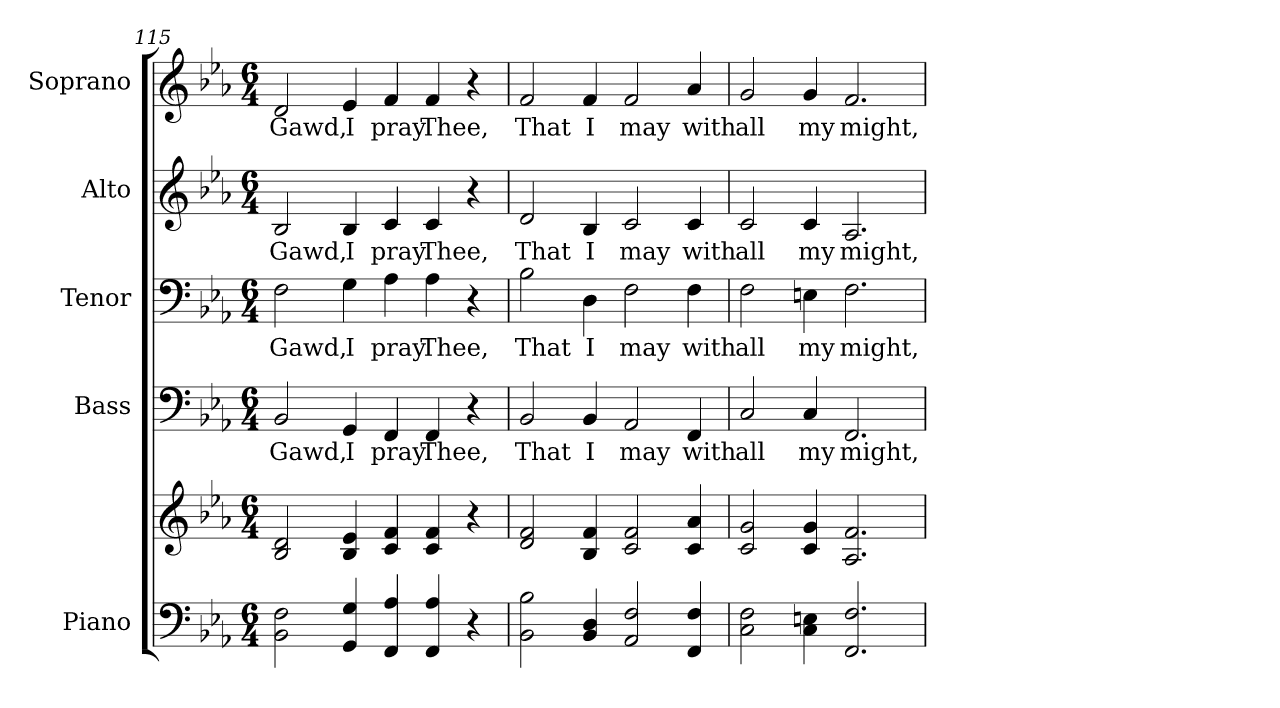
**kern	**kern	**kern	**text	**kern	**text	**kern	**text	**kern	**text
*part5	*part5	*part4	*part4	*part3	*part3	*part2	*part2	*part1	*part1
*staff6	*staff5	*staff4	*staff4	*staff3	*staff3	*staff2	*staff2	*staff1	*staff1
*I"Piano	*	*I"Bass	*	*I"Tenor	*	*I"Alto	*	*I"Soprano	*
*I'Pno.	*	*I'B.	*	*I'T.	*	*I'A.	*	*I'S.	*
!!LO:PB:g=z
*clefF4	*clefG2	*clefF4	*	*clefF4	*	*clefG2	*	*clefG2	*
*k[b-e-a-]	*k[b-e-a-]	*k[b-e-a-]	*	*k[b-e-a-]	*	*k[b-e-a-]	*	*k[b-e-a-]	*
*E-:	*E-:	*E-:	*	*E-:	*	*E-:	*	*E-:	*
*M6/4	*M6/4	*M6/4	*	*M6/4	*	*M6/4	*	*M6/4	*
=115	=115	=115	=115	=115	=115	=115	=115	=115	=115
!	!	!	!LO:LY:b:color=#000000	!	!	!	!	!	!
!	!	!	!	!	!LO:LY:b:color=#000000	!	!	!	!
!	!	!	!	!	!	!	!LO:LY:b:color=#000000	!	!
!	!	!	!	!	!	!	!	!	!LO:LY:b:color=#000000
2BB-i\ 2Fi	2B-i/ 2di	2BB-i/	Gawd,	2Fi\	Gawd,	2B-i/	Gawd,	2di/	Gawd,
!	!	!	!LO:LY:b:color=#000000	!	!	!	!	!	!
!	!	!	!	!	!LO:LY:b:color=#000000	!	!	!	!
!	!	!	!	!	!	!	!LO:LY:b:color=#000000	!	!
!	!	!	!	!	!	!	!	!	!LO:LY:b:color=#000000
4GGi/ 4Gi	4B-i/ 4e-i	4GGi/	I	4Gi\	I	4B-i/	I	4e-i/	I
!	!	!	!LO:LY:b:color=#000000	!	!	!	!	!	!
!	!	!	!	!	!LO:LY:b:color=#000000	!	!	!	!
!	!	!	!	!	!	!	!LO:LY:b:color=#000000	!	!
!	!	!	!	!	!	!	!	!	!LO:LY:b:color=#000000
4FFi/ 4A-i	4ci/ 4fi	4FFi/	pray	4A-i\	pray	4ci/	pray	4fi/	pray
!	!	!	!LO:LY:b:color=#000000	!	!	!	!	!	!
!	!	!	!	!	!LO:LY:b:color=#000000	!	!	!	!
!	!	!	!	!	!	!	!LO:LY:b:color=#000000	!	!
!	!	!	!	!	!	!	!	!	!LO:LY:b:color=#000000
4FFi/ 4A-i	4ci/ 4fi	4FFi/	Thee,	4A-i\	Thee,	4ci/	Thee,	4fi/	Thee,
4r	4r	4r	.	4r	.	4r	.	4r	.
=116	=116	=116	=116	=116	=116	=116	=116	=116	=116
!	!	!	!LO:LY:b:color=#000000	!	!	!	!	!	!
!	!	!	!	!	!LO:LY:b:color=#000000	!	!	!	!
!	!	!	!	!	!	!	!LO:LY:b:color=#000000	!	!
!	!	!	!	!	!	!	!	!	!LO:LY:b:color=#000000
2BB-i\ 2B-i	2di/ 2fi	2BB-i/	That	2B-i\	That	2di/	That	2fi/	That
!	!	!	!LO:LY:b:color=#000000	!	!	!	!	!	!
!	!	!	!	!	!LO:LY:b:color=#000000	!	!	!	!
!	!	!	!	!	!	!	!LO:LY:b:color=#000000	!	!
!	!	!	!	!	!	!	!	!	!LO:LY:b:color=#000000
4BB-i/ 4Di	4B-i/ 4fi	4BB-i/	I	4Di\	I	4B-i/	I	4fi/	I
!	!	!	!LO:LY:b:color=#000000	!	!	!	!	!	!
!	!	!	!	!	!LO:LY:b:color=#000000	!	!	!	!
!	!	!	!	!	!	!	!LO:LY:b:color=#000000	!	!
!	!	!	!	!	!	!	!	!	!LO:LY:b:color=#000000
2AA-i/ 2Fi	2ci/ 2fi	2AA-i/	may	2Fi\	may	2ci/	may	2fi/	may
!	!	!	!LO:LY:b:color=#000000	!	!	!	!	!	!
!	!	!	!	!	!LO:LY:b:color=#000000	!	!	!	!
!	!	!	!	!	!	!	!LO:LY:b:color=#000000	!	!
!	!	!	!	!	!	!	!	!	!LO:LY:b:color=#000000
4FFi/ 4Fi	4ci/ 4a-i	4FFi/	with	4Fi\	with	4ci/	with	4a-i/	with
!!LO:LB:g=z
=117	=117	=117	=117	=117	=117	=117	=117	=117	=117
!	!	!	!LO:LY:b:color=#000000	!	!	!	!	!	!
!	!	!	!	!	!LO:LY:b:color=#000000	!	!	!	!
!	!	!	!	!	!	!	!LO:LY:b:color=#000000	!	!
!	!	!	!	!	!	!	!	!	!LO:LY:b:color=#000000
2Ci\ 2Fi	2ci/ 2gi	2Ci/	all	2Fi\	all	2ci/	all	2gi/	all
!	!	!	!LO:LY:b:color=#000000	!	!	!	!	!	!
!	!	!	!	!	!LO:LY:b:color=#000000	!	!	!	!
!	!	!	!	!	!	!	!LO:LY:b:color=#000000	!	!
!	!	!	!	!	!	!	!	!	!LO:LY:b:color=#000000
4Ci\ 4Eni	4ci/ 4gi	4Ci/	my	4Eni\	my	4ci/	my	4gi/	my
!	!	!	!LO:LY:b:color=#000000	!	!	!	!	!	!
!	!	!	!	!	!LO:LY:b:color=#000000	!	!	!	!
!	!	!	!	!	!	!	!LO:LY:b:color=#000000	!	!
!	!	!	!	!	!	!	!	!	!LO:LY:b:color=#000000
2.FFi/ 2.Fi	2.A-i/ 2.fi	2.FFi/	might,	2.Fi\	might,	2.A-i/	might,	2.fi/	might,
=	=	=	=	=	=	=	=	=	=
*-	*-	*-	*-	*-	*-	*-	*-	*-	*-
